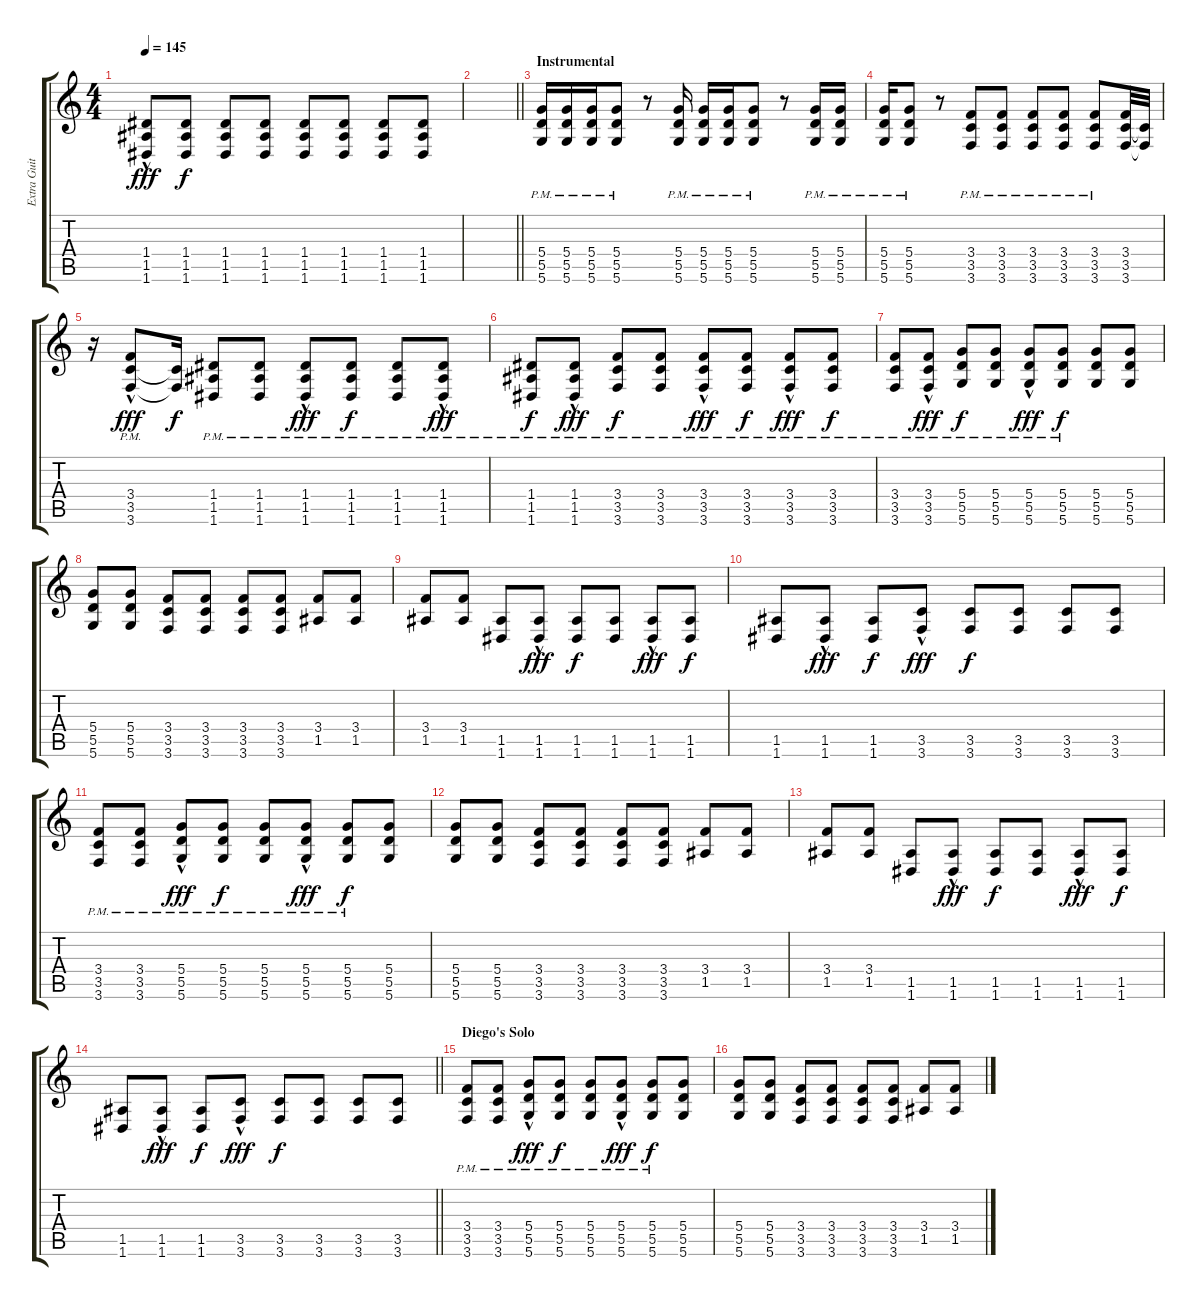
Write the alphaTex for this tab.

\track ("Extra Guitar" "Extra Guit") {instrument distortionguitar}
\staff {score tabs}
\tuning (E4 B3 G3 D3 A2 D2) {hide}
\ts (4 4)
\tempo 145
\clef g2
\ks c
(1.4{hac} 1.5{hac} 1.6{hac}).8{dy fff} (1.4 1.5 1.6).8{dy f} (1.4 1.5 1.6).8 (1.4 1.5 1.6).8 (1.4 1.5 1.6).8 (1.4 1.5 1.6).8 (1.4 1.5 1.6).8 (1.4 1.5 1.6).8 |
\barLineRight lightlight
|
\section ("" "Instrumental")
(5.4{pm} 5.5{pm} 5.6{pm}).16 (5.4{pm} 5.5{pm} 5.6{pm}).16 (5.4{pm} 5.5{pm} 5.6{pm}).16 (5.4{pm} 5.5{pm} 5.6{pm}).8 r.8 (5.4{pm} 5.5{pm} 5.6{pm}).16 (5.4{pm} 5.5{pm} 5.6{pm}).16 (5.4{pm} 5.5{pm} 5.6{pm}).16 (5.4{pm} 5.5{pm} 5.6{pm}).8 r.8 (5.4{pm} 5.5{pm} 5.6{pm}).16 (5.4{pm} 5.5{pm} 5.6{pm}).16 |
(5.4{pm} 5.5{pm} 5.6{pm}).16 (5.4{pm} 5.5{pm} 5.6{pm}).8 r.8 (3.4{pm} 3.5{pm} 3.6{pm}).8 (3.4{pm} 3.5{pm} 3.6{pm}).8 (3.4{pm} 3.5{pm} 3.6{pm}).8 (3.4{pm} 3.5{pm} 3.6{pm}).8 (3.4{pm} 3.5{pm} 3.6{pm}).8 (3.4 3.5 3.6).32 (3.5{t} 3.6{t}).32 |
r.16 (3.4{pm} 3.5{hac pm} 3.6{pm}).8{dy fff} (3.5{t} 3.6{t}).16{dy f} (1.4{pm} 1.5{pm} 1.6{pm}).8 (1.4{pm} 1.5{pm} 1.6{pm}).8 (1.4{pm} 1.5{hac pm} 1.6{pm}).8{dy fff} (1.4{pm} 1.5{pm} 1.6{pm}).8{dy f} (1.4{pm} 1.5{pm} 1.6{pm}).8 (1.4{pm} 1.5{hac pm} 1.6{pm}).8{dy fff} |
(1.4{pm} 1.5{pm} 1.6{pm}).8{dy f} (1.4{pm} 1.5{hac pm} 1.6{pm}).8{dy fff} (3.4{pm} 3.5{pm} 3.6{pm}).8{dy f} (3.4{pm} 3.5{pm} 3.6{pm}).8 (3.4{pm} 3.5{hac pm} 3.6{pm}).8{dy fff} (3.4{pm} 3.5{pm} 3.6{pm}).8{dy f} (3.4{pm} 3.5{hac pm} 3.6{pm}).8{dy fff} (3.4{pm} 3.5{pm} 3.6{pm}).8{dy f} |
(3.4{pm} 3.5{pm} 3.6{pm}).8 (3.4{hac pm} 3.5{hac pm} 3.6{hac pm}).8{dy fff} (5.4{pm} 5.5{pm} 5.6{pm}).8{dy f} (5.4{pm} 5.5{pm} 5.6{pm}).8 (5.4{hac pm} 5.5{hac pm} 5.6{hac pm}).8{dy fff} (5.4{pm} 5.5{pm} 5.6{pm}).8{dy f} (5.4 5.5 5.6).8 (5.4 5.5 5.6).8 |
(5.4 5.5 5.6).8 (5.4 5.5 5.6).8 (3.4 3.5 3.6).8 (3.4 3.5 3.6).8 (3.4 3.5 3.6).8 (3.4 3.5 3.6).8 (3.4 1.5).8 (3.4 1.5).8 |
(3.4 1.5).8 (3.4 1.5).8 (1.5 1.6).8 (1.5{hac} 1.6).8{dy fff} (1.5 1.6).8{dy f} (1.5 1.6).8 (1.5{hac} 1.6).8{dy fff} (1.5 1.6).8{dy f} |
(1.5 1.6).8 (1.5{hac} 1.6).8{dy fff} (1.5 1.6).8{dy f} (3.5{hac} 3.6).8{dy fff} (3.5 3.6).8{dy f} (3.5 3.6).8 (3.5 3.6).8 (3.5 3.6).8 |
(3.4{pm} 3.5{pm} 3.6{pm}).8 (3.4{pm} 3.5{pm} 3.6{pm}).8 (5.4{hac pm} 5.5{hac pm} 5.6{hac pm}).8{dy fff} (5.4{pm} 5.5{pm} 5.6{pm}).8{dy f} (5.4{pm} 5.5{pm} 5.6{pm}).8 (5.4{hac pm} 5.5{hac pm} 5.6{hac pm}).8{dy fff} (5.4{pm} 5.5{pm} 5.6{pm}).8{dy f} (5.4 5.5 5.6).8 |
(5.4 5.5 5.6).8 (5.4 5.5 5.6).8 (3.4 3.5 3.6).8 (3.4 3.5 3.6).8 (3.4 3.5 3.6).8 (3.4 3.5 3.6).8 (3.4 1.5).8 (3.4 1.5).8 |
(3.4 1.5).8 (3.4 1.5).8 (1.5 1.6).8 (1.5{hac} 1.6).8{dy fff} (1.5 1.6).8{dy f} (1.5 1.6).8 (1.5{hac} 1.6).8{dy fff} (1.5 1.6).8{dy f} |
\barLineRight lightlight
(1.5 1.6).8 (1.5{hac} 1.6).8{dy fff} (1.5 1.6).8{dy f} (3.5{hac} 3.6).8{dy fff} (3.5 3.6).8{dy f} (3.5 3.6).8 (3.5 3.6).8 (3.5 3.6).8 |
\section ("" "Diego's Solo")
(3.4{pm} 3.5{pm} 3.6{pm}).8 (3.4{pm} 3.5{pm} 3.6{pm}).8 (5.4{hac pm} 5.5{hac pm} 5.6{hac pm}).8{dy fff} (5.4{pm} 5.5{pm} 5.6{pm}).8{dy f} (5.4{pm} 5.5{pm} 5.6{pm}).8 (5.4{hac pm} 5.5{hac pm} 5.6{hac pm}).8{dy fff} (5.4{pm} 5.5{pm} 5.6{pm}).8{dy f} (5.4 5.5 5.6).8 |
(5.4 5.5 5.6).8 (5.4 5.5 5.6).8 (3.4 3.5 3.6).8 (3.4 3.5 3.6).8 (3.4 3.5 3.6).8 (3.4 3.5 3.6).8 (3.4 1.5).8 (3.4 1.5).8
